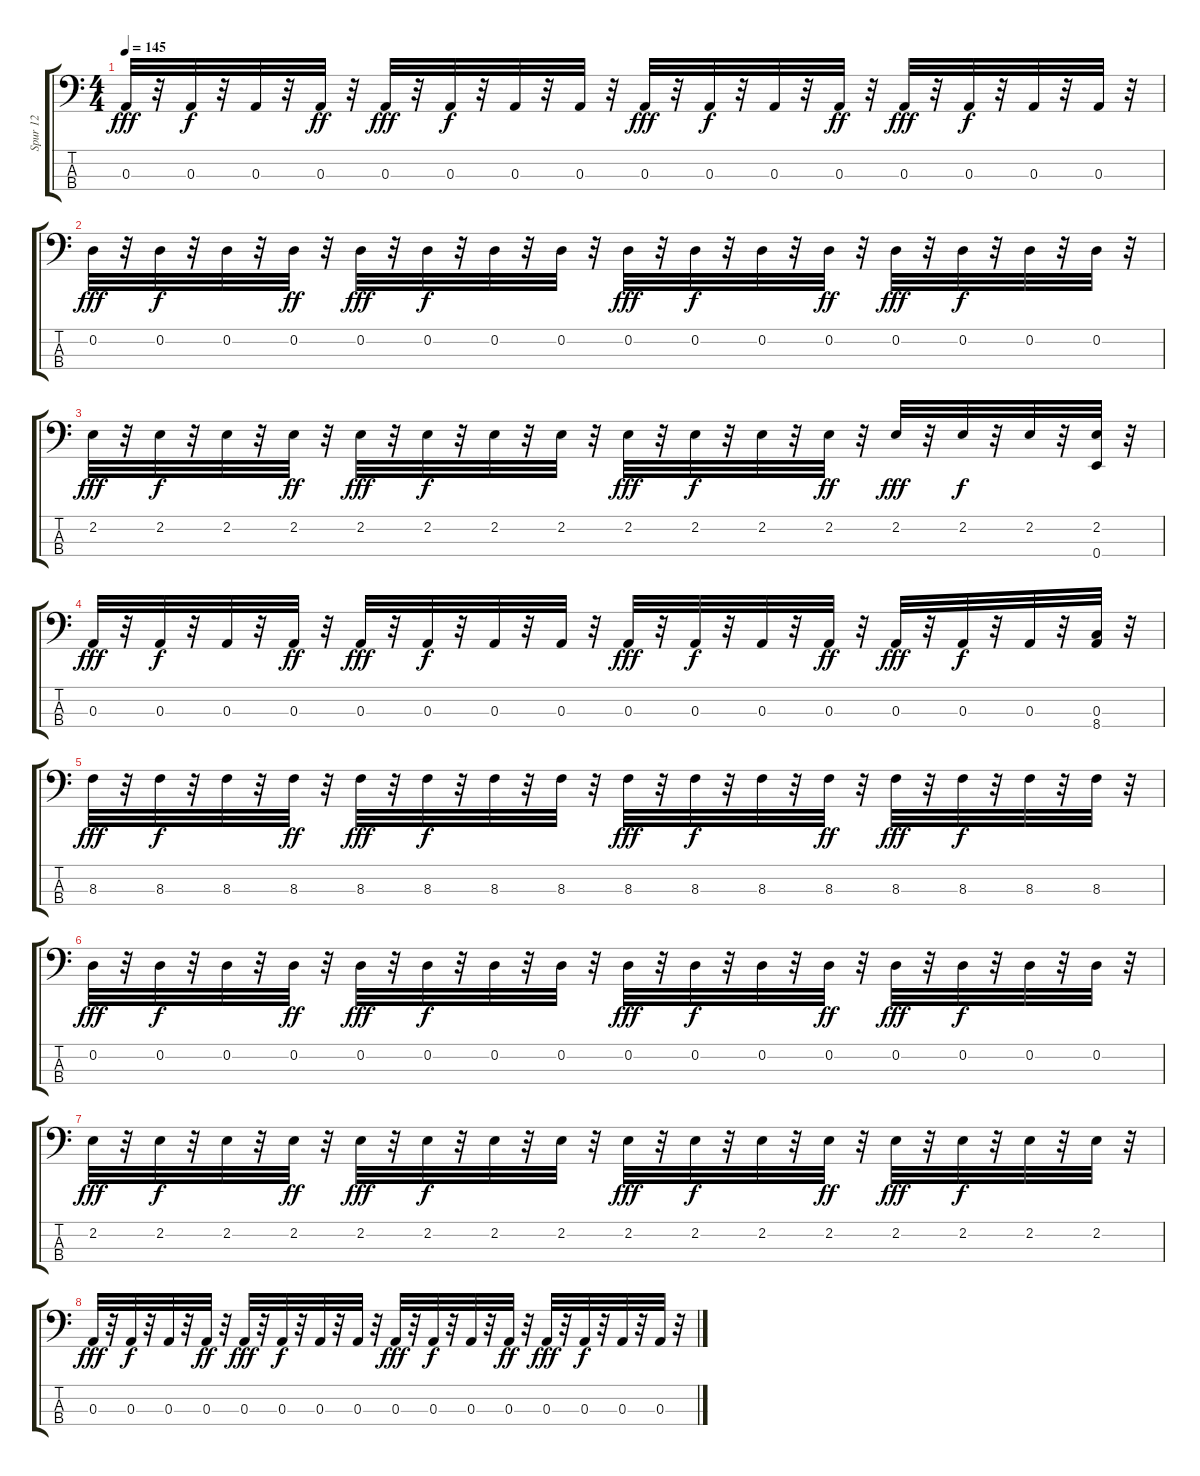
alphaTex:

\track ("Spur 12" "Spur 12") {instrument synthbass2}
\staff {score tabs}
\tuning (G2 D2 A1 E1) {hide}
\ts (4 4)
\tempo 145
\clef f4
\ks c
0.3.32{dy fff} r.32 0.3.32{dy f} r.32 0.3.32 r.32 0.3.32{dy ff} r.32 0.3.32{dy fff} r.32 0.3.32{dy f} r.32 0.3.32 r.32 0.3.32 r.32 0.3.32{dy fff} r.32 0.3.32{dy f} r.32 0.3.32 r.32 0.3.32{dy ff} r.32 0.3.32{dy fff} r.32 0.3.32{dy f} r.32 0.3.32 r.32 0.3.32 r.32 |
0.2.32{dy fff} r.32 0.2.32{dy f} r.32 0.2.32 r.32 0.2.32{dy ff} r.32 0.2.32{dy fff} r.32 0.2.32{dy f} r.32 0.2.32 r.32 0.2.32 r.32 0.2.32{dy fff} r.32 0.2.32{dy f} r.32 0.2.32 r.32 0.2.32{dy ff} r.32 0.2.32{dy fff} r.32 0.2.32{dy f} r.32 0.2.32 r.32 0.2.32 r.32 |
2.2.32{dy fff} r.32 2.2.32{dy f} r.32 2.2.32 r.32 2.2.32{dy ff} r.32 2.2.32{dy fff} r.32 2.2.32{dy f} r.32 2.2.32 r.32 2.2.32 r.32 2.2.32{dy fff} r.32 2.2.32{dy f} r.32 2.2.32 r.32 2.2.32{dy ff} r.32 2.2.32{dy fff} r.32 2.2.32{dy f} r.32 2.2.32 r.32 (2.2 0.4).32 r.32 |
0.3.32{dy fff} r.32 0.3.32{dy f} r.32 0.3.32 r.32 0.3.32{dy ff} r.32 0.3.32{dy fff} r.32 0.3.32{dy f} r.32 0.3.32 r.32 0.3.32 r.32 0.3.32{dy fff} r.32 0.3.32{dy f} r.32 0.3.32 r.32 0.3.32{dy ff} r.32 0.3.32{dy fff} r.32 0.3.32{dy f} r.32 0.3.32 r.32 (0.3 8.4).32 r.32 |
8.3.32{dy fff} r.32 8.3.32{dy f} r.32 8.3.32 r.32 8.3.32{dy ff} r.32 8.3.32{dy fff} r.32 8.3.32{dy f} r.32 8.3.32 r.32 8.3.32 r.32 8.3.32{dy fff} r.32 8.3.32{dy f} r.32 8.3.32 r.32 8.3.32{dy ff} r.32 8.3.32{dy fff} r.32 8.3.32{dy f} r.32 8.3.32 r.32 8.3.32 r.32 |
0.2.32{dy fff} r.32 0.2.32{dy f} r.32 0.2.32 r.32 0.2.32{dy ff} r.32 0.2.32{dy fff} r.32 0.2.32{dy f} r.32 0.2.32 r.32 0.2.32 r.32 0.2.32{dy fff} r.32 0.2.32{dy f} r.32 0.2.32 r.32 0.2.32{dy ff} r.32 0.2.32{dy fff} r.32 0.2.32{dy f} r.32 0.2.32 r.32 0.2.32 r.32 |
2.2.32{dy fff} r.32 2.2.32{dy f} r.32 2.2.32 r.32 2.2.32{dy ff} r.32 2.2.32{dy fff} r.32 2.2.32{dy f} r.32 2.2.32 r.32 2.2.32 r.32 2.2.32{dy fff} r.32 2.2.32{dy f} r.32 2.2.32 r.32 2.2.32{dy ff} r.32 2.2.32{dy fff} r.32 2.2.32{dy f} r.32 2.2.32 r.32 2.2.32 r.32 |
0.3.32{dy fff} r.32 0.3.32{dy f} r.32 0.3.32 r.32 0.3.32{dy ff} r.32 0.3.32{dy fff} r.32 0.3.32{dy f} r.32 0.3.32 r.32 0.3.32 r.32 0.3.32{dy fff} r.32 0.3.32{dy f} r.32 0.3.32 r.32 0.3.32{dy ff} r.32 0.3.32{dy fff} r.32 0.3.32{dy f} r.32 0.3.32 r.32 0.3.32 r.32
